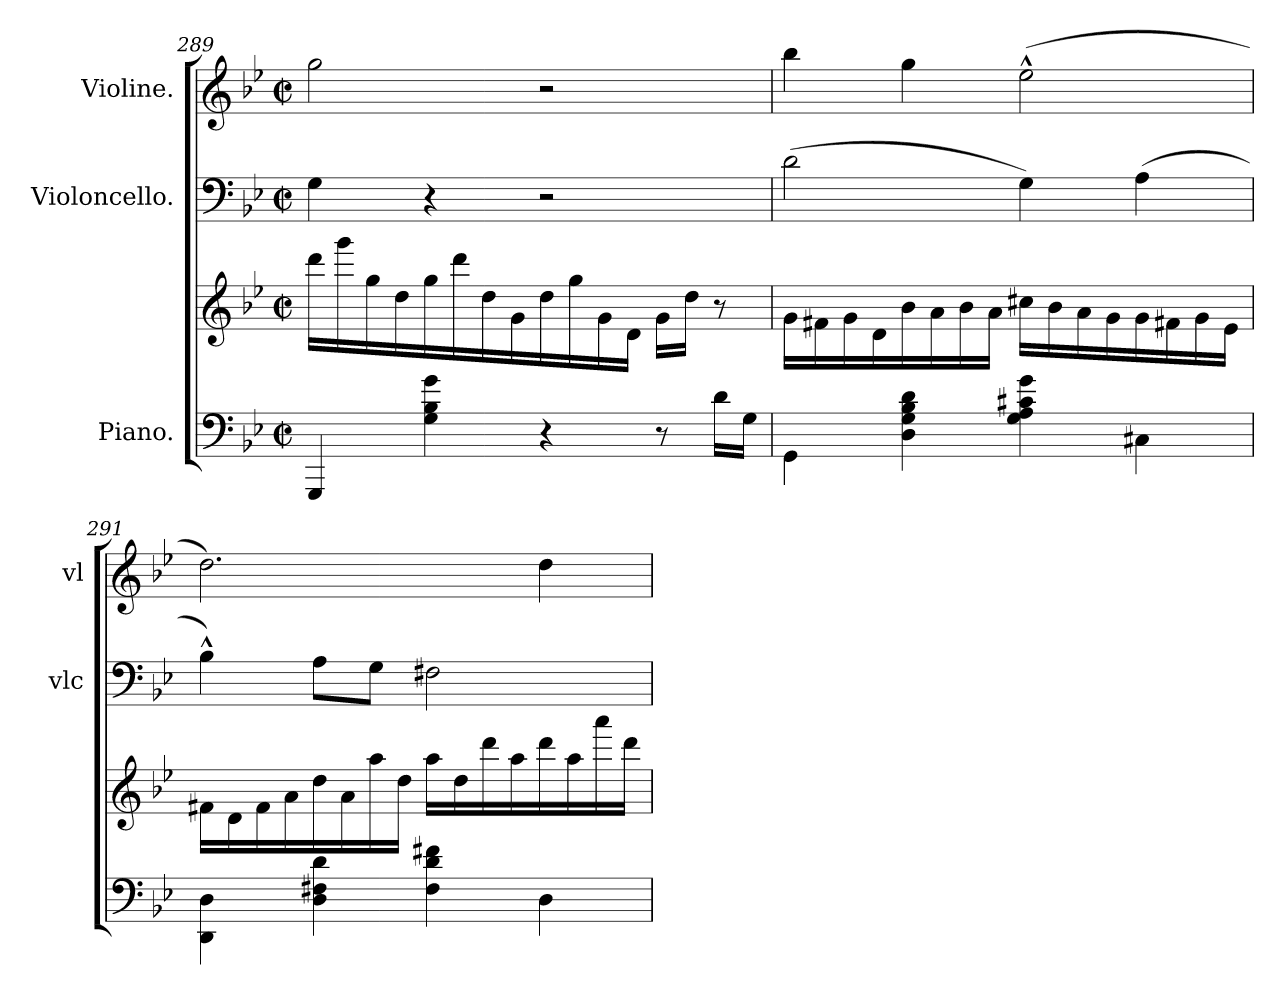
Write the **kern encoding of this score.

**kern	**kern	**kern	**kern
*part3	*part3	*part2	*part1
*staff4	*staff3	*staff2	*staff1
*I"Piano.	*	*I"Violoncello.	*I"Violine.
*	*	*I'vlc	*I'vl
*clefF4	*clefG2	*clefF4	*clefG2
*k[b-e-]	*k[b-e-]	*k[b-e-]	*k[b-e-]
*g:	*g:	*g:	*g:
*M2/2	*M2/2	*M2/2	*M2/2
*met(c|)	*met(c|)	*met(c|)	*met(c|)
=289	=289	=289	=289
4GGG/	16ddd\LL	4G\	2gg\
.	16ggg\	.	.
.	16gg\	.	.
.	16dd\	.	.
4G\ 4B-\ 4g\	16gg\	4r	.
.	16ddd\	.	.
.	16dd\	.	.
.	16g\	.	.
4r	16dd\	2r	2r
.	16gg\	.	.
.	16g\	.	.
.	16d\JJ	.	.
8r	16g\LL	.	.
.	16dd\JJ	.	.
16d\LL	8r	.	.
16G\JJ	.	.	.
=290	=290	=290	=290
4GG\	16g\LL	(2d\	4bb-\
.	16f#X\	.	.
.	16g\	.	.
.	16d\	.	.
4D\ 4G\ 4B-\ 4d\	16b-\	.	4gg\
.	16a\	.	.
.	16b-\	.	.
.	16a\JJ	.	.
4G\ 4A\ 4c#X\ 4g\	16cc#X\LL	4G\)	(2ee-^^\
.	16b-\	.	.
.	16a\	.	.
.	16g\	.	.
4C#X\	16g\	(4A\	.
.	16f#X\	.	.
.	16g\	.	.
.	16e-\JJ	.	.
=291	=291	=291	=291
4DD\ 4D\	16f#X\LL	4B-^^\)	2.dd\)
.	16d\	.	.
.	16f#\	.	.
.	16a\	.	.
4D\ 4F#X\ 4d\	16dd\	8A\L	.
.	16a\	.	.
.	16aa\	8G\J	.
.	16dd\JJ	.	.
4F#\ 4d\ 4f#X\	16aa\LL	2F#X\	.
.	16dd\	.	.
.	16ddd\	.	.
.	16aa\	.	.
4D\	16ddd\	.	4dd\
.	16aa\	.	.
.	16aaa\	.	.
.	16ddd\JJ	.	.
=	=	=	=
*-	*-	*-	*-
